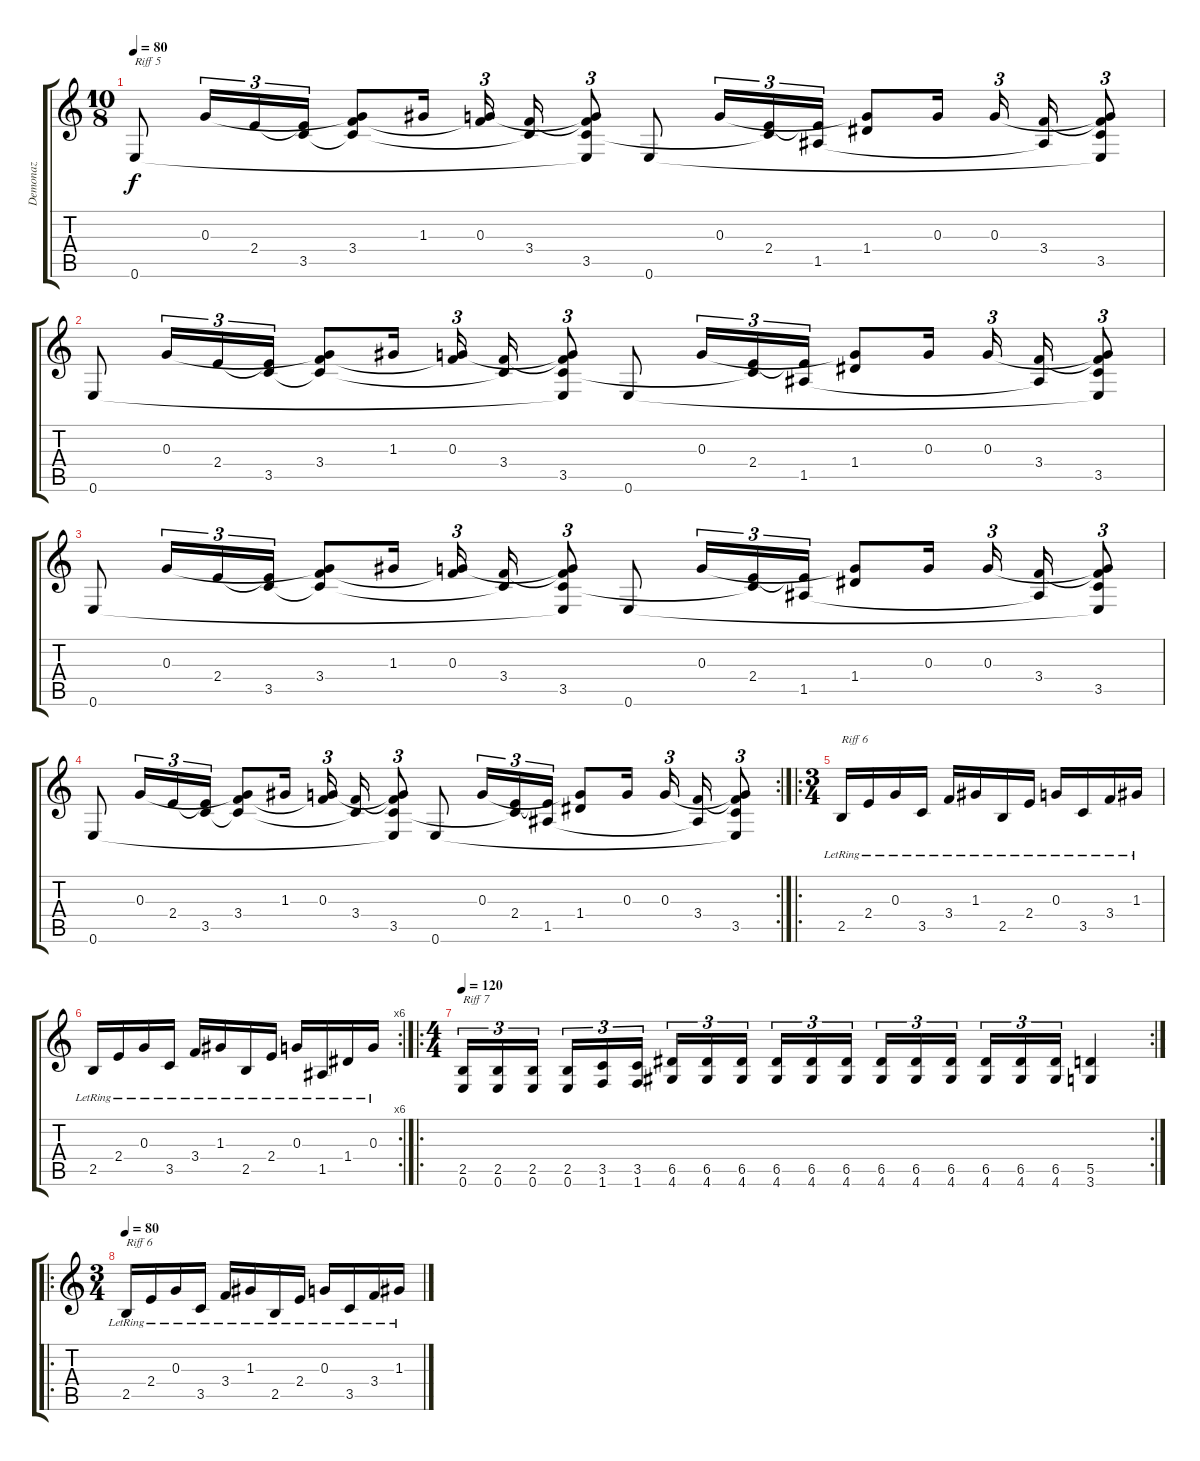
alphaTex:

\track ("Demonaz" "Demonaz") {instrument distortionguitar}
\staff {score tabs}
\tuning (E4 B3 G3 D3 A2 E2) {hide}
\ts (10 8)
\tempo 80
\clef g2
\ks c
0.6.8{txt "Riff 5" dy f} 0.3.16{tu (3 2)} 2.4.16{tu (3 2)} (2.4{t} 3.5).16{tu (3 2)} (0.3{t} 3.4 3.5{t}).8 1.3.16{beam splitsecondary} (0.3 3.4{t}).16{tu (3 2)} (3.4 3.5{t}).16 (0.3{t} 3.4{t} 3.5 0.6{t}).8{tu (3 2)} 0.6.8 0.3.16{tu (3 2)} (2.4 3.5{t}).16{tu (3 2)} (2.4{t} 1.5).16{tu (3 2)} (0.3{t} 1.4).8 0.3.16{beam splitsecondary} 0.3.16{tu (3 2)} (3.4 1.5{t}).16 (0.3{t} 3.4{t} 3.5 0.6{t}).8{tu (3 2)} |
0.6.8 0.3.16{tu (3 2)} 2.4.16{tu (3 2)} (2.4{t} 3.5).16{tu (3 2)} (0.3{t} 3.4 3.5{t}).8 1.3.16{beam splitsecondary} (0.3 3.4{t}).16{tu (3 2)} (3.4 3.5{t}).16 (0.3{t} 3.4{t} 3.5 0.6{t}).8{tu (3 2)} 0.6.8 0.3.16{tu (3 2)} (2.4 3.5{t}).16{tu (3 2)} (2.4{t} 1.5).16{tu (3 2)} (0.3{t} 1.4).8 0.3.16{beam splitsecondary} 0.3.16{tu (3 2)} (3.4 1.5{t}).16 (0.3{t} 3.4{t} 3.5 0.6{t}).8{tu (3 2)} |
0.6.8 0.3.16{tu (3 2)} 2.4.16{tu (3 2)} (2.4{t} 3.5).16{tu (3 2)} (0.3{t} 3.4 3.5{t}).8 1.3.16{beam splitsecondary} (0.3 3.4{t}).16{tu (3 2)} (3.4 3.5{t}).16 (0.3{t} 3.4{t} 3.5 0.6{t}).8{tu (3 2)} 0.6.8 0.3.16{tu (3 2)} (2.4 3.5{t}).16{tu (3 2)} (2.4{t} 1.5).16{tu (3 2)} (0.3{t} 1.4).8 0.3.16{beam splitsecondary} 0.3.16{tu (3 2)} (3.4 1.5{t}).16 (0.3{t} 3.4{t} 3.5 0.6{t}).8{tu (3 2)} |
\rc 2
0.6.8 0.3.16{tu (3 2)} 2.4.16{tu (3 2)} (2.4{t} 3.5).16{tu (3 2)} (0.3{t} 3.4 3.5{t}).8 1.3.16{beam splitsecondary} (0.3 3.4{t}).16{tu (3 2)} (3.4 3.5{t}).16 (0.3{t} 3.4{t} 3.5 0.6{t}).8{tu (3 2)} 0.6.8 0.3.16{tu (3 2)} (2.4 3.5{t}).16{tu (3 2)} (2.4{t} 1.5).16{tu (3 2)} (0.3{t} 1.4).8 0.3.16{beam splitsecondary} 0.3.16{tu (3 2)} (3.4 1.5{t}).16 (0.3{t} 3.4{t} 3.5 0.6{t}).8{tu (3 2)} |
\ro
\ts (3 4)
2.5{lr}.16{txt "Riff 6"} 2.4{lr}.16 0.3{lr}.16 3.5{lr}.16 3.4{lr}.16 1.3{lr}.16 2.5{lr}.16 2.4{lr}.16 0.3{lr}.16 3.5{lr}.16 3.4{lr}.16 1.3{lr}.16 |
\rc 6
2.5{lr}.16 2.4{lr}.16 0.3{lr}.16 3.5{lr}.16 3.4{lr}.16 1.3{lr}.16 2.5{lr}.16 2.4{lr}.16 0.3{lr}.16 1.5{lr}.16 1.4{lr}.16 0.3{lr}.16 |
\ro
\rc 2
\ts (4 4)
\tempo 120
(2.5 0.6).16{tu (3 2) txt "Riff 7"} (2.5 0.6).16{tu (3 2)} (2.5 0.6).16{tu (3 2) beam splitsecondary} (2.5 0.6).16{tu (3 2)} (3.5 1.6).16{tu (3 2)} (3.5 1.6).16{tu (3 2)} (6.5 4.6).16{tu (3 2)} (6.5 4.6).16{tu (3 2)} (6.5 4.6).16{tu (3 2) beam splitsecondary} (6.5 4.6).16{tu (3 2)} (6.5 4.6).16{tu (3 2)} (6.5 4.6).16{tu (3 2)} (6.5 4.6).16{tu (3 2)} (6.5 4.6).16{tu (3 2)} (6.5 4.6).16{tu (3 2) beam splitsecondary} (6.5 4.6).16{tu (3 2)} (6.5 4.6).16{tu (3 2)} (6.5 4.6).16{tu (3 2)} (5.5 3.6).4 |
\ro
\ts (3 4)
\tempo 80
2.5{lr}.16{txt "Riff 6"} 2.4{lr}.16 0.3{lr}.16 3.5{lr}.16 3.4{lr}.16 1.3{lr}.16 2.5{lr}.16 2.4{lr}.16 0.3{lr}.16 3.5{lr}.16 3.4{lr}.16 1.3{lr}.16
